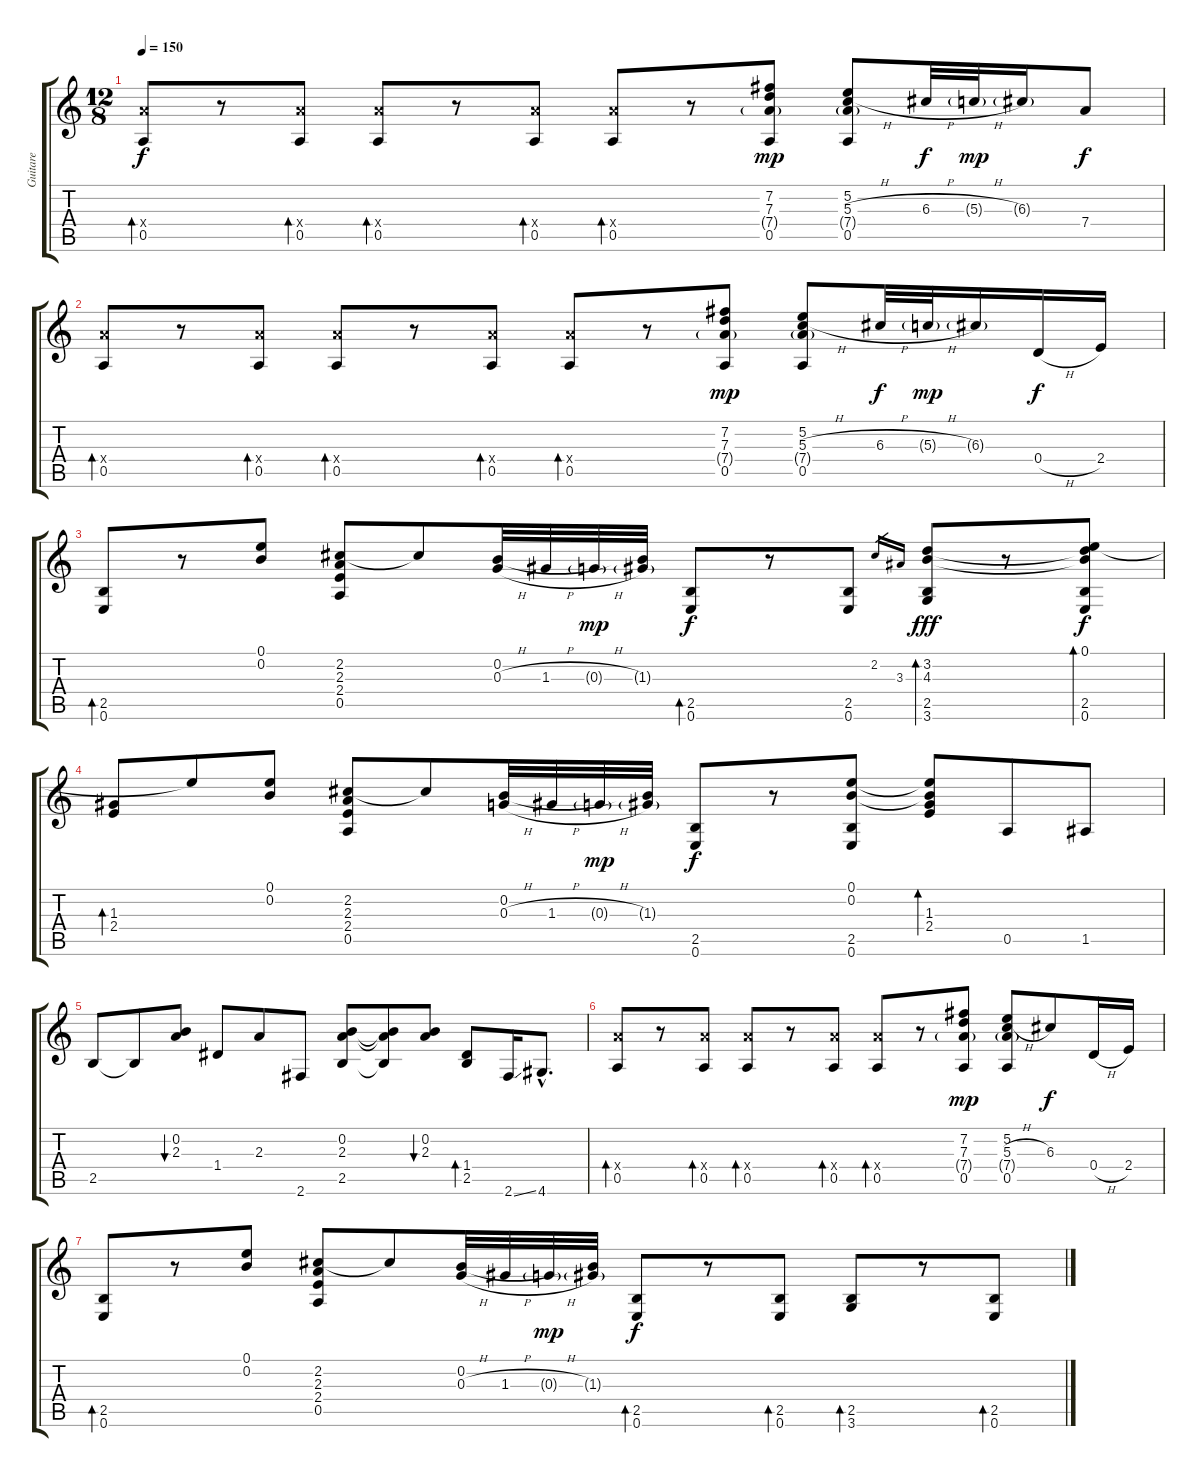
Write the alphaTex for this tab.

\track ("Guitare" "Guitare") {instrument acousticguitarnylon}
\staff {score tabs}
\tuning (E4 B3 G3 D3 A2 E2) {hide}
\ts (12 8)
\tempo 150
\clef g2
\ks c
(7.4{x} 0.5).8{bd 480 dy f} r.8 (7.4{x} 0.5).8{bd 480} (7.4{x} 0.5).8{bd 480} r.8 (7.4{x} 0.5).8{bd 480} (7.4{x} 0.5).8{bd 480} r.8 (7.2 7.3 7.4{g} 0.5).8{dy mp} (5.2 5.3{h} 7.4{g} 0.5).8 6.3{h}.32{dy f} 5.3{h g}.32{dy mp} 6.3{g}.16 7.4.8{dy f} |
(7.4{x} 0.5).8{bd 480} r.8 (7.4{x} 0.5).8{bd 480} (7.4{x} 0.5).8{bd 480} r.8 (7.4{x} 0.5).8{bd 480} (7.4{x} 0.5).8{bd 480} r.8 (7.2 7.3 7.4{g} 0.5).8{dy mp} (5.2 5.3{h} 7.4{g} 0.5).8 6.3{h}.32{dy f} 5.3{h g}.32{dy mp} 6.3{g}.16 0.4{h}.16{dy f} 2.4.16 |
(2.5 0.6).8{bd 480} r.8 (0.1 0.2).8 (2.2 2.3 2.4 0.5).8 2.2{t}.8 (0.2 0.3{h}).32 1.3{h}.32 0.3{h g}.32{dy mp} (0.2{t} 1.3{g}).32 (2.5 0.6).8{bd 480 dy f} r.8 (2.5 0.6).8 2.2.16{gr} 3.3.16{gr} (3.2 4.3 2.5 3.6).8{bd 480 dy fff} r.8 (0.1 3.2{t} 4.3{t} 2.5 0.6).8{bd 480 dy f} |
(1.3 2.4).8{bd 480} 0.1{t}.8 (0.1 0.2).8 (2.2 2.3 2.4 0.5).8 2.2{t}.8 (0.2 0.3{h}).32 1.3{h}.32 0.3{h g}.32{dy mp} (0.2{t} 1.3{g}).32 (2.5 0.6).8{dy f} r.8 (0.1 0.2 2.5 0.6).8 (0.1{t} 0.2{t} 1.3 2.4).8{bd 480} 0.5.8 1.5.8 |
2.5.8 2.5{t}.8 (0.2 2.3).8{bu 480} 1.4.8 2.3.8 2.6.8 (0.2 2.3 2.5).8 (0.2{t} 2.3{t} 2.5{t}).8 (0.2 2.3).8{bu 480} (1.4 2.5).8{bd 480} 2.6{ss}.16 4.6{hac}.8{d} |
(7.4{x} 0.5).8{bd 480} r.8 (7.4{x} 0.5).8{bd 480} (7.4{x} 0.5).8{bd 480} r.8 (7.4{x} 0.5).8{bd 480} (7.4{x} 0.5).8{bd 480} r.8 (7.2 7.3 7.4{g} 0.5).8{dy mp} (5.2 5.3{h} 7.4{g} 0.5).8 6.3.8{dy f} 0.4{h}.16 2.4.16 |
(2.5 0.6).8{bd 480} r.8 (0.1 0.2).8 (2.2 2.3 2.4 0.5).8 2.2{t}.8 (0.2 0.3{h}).32 1.3{h}.32 0.3{h g}.32{dy mp} (0.2{t} 1.3{g}).32 (2.5 0.6).8{bd 480 dy f} r.8 (2.5 0.6).8{bd 480} (2.5 3.6).8{bd 480} r.8 (2.5 0.6).8{bd 480}
